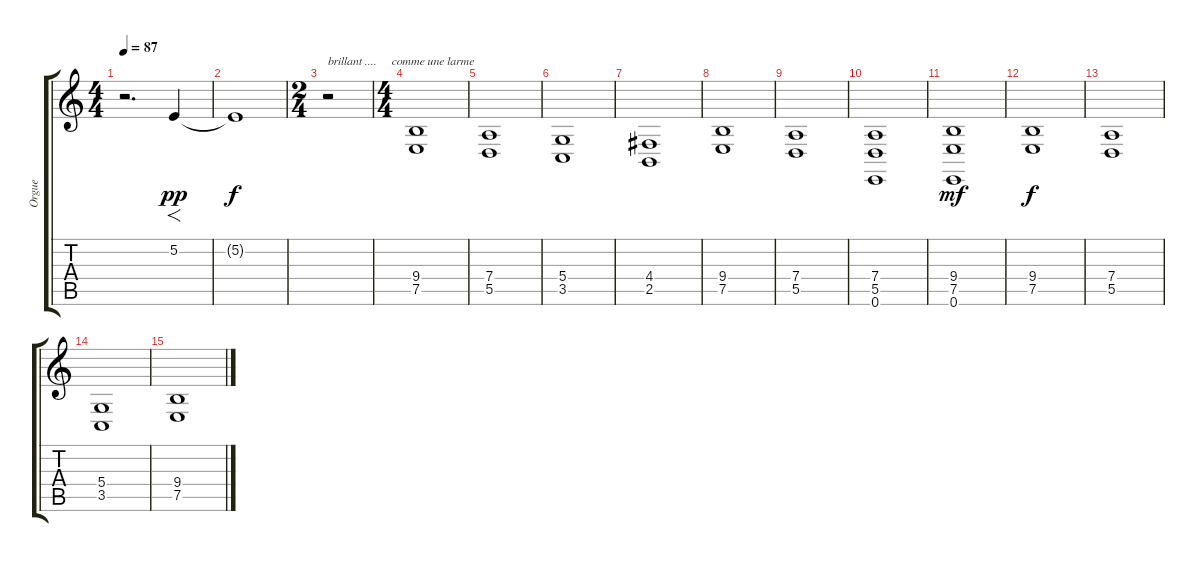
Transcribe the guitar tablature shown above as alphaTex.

\track ("Orgue" "Orgue") {instrument drawbarorgan}
\staff {score tabs}
\tuning (E4 B3 G3 D3 A2 E2) {hide}
\ts (4 4)
\tempo 87
\clef g2
\ks c
r.2{d dy f} 5.2.4{f dy pp} |
5.2{t}.1{dy f} |
\ts (2 4)
r.2{txt "brillant ....     comme une larme"} |
\ts (4 4)
(9.4 7.5).1 |
(7.4 5.5).1 |
(5.4 3.5).1 |
(4.4 2.5).1 |
(9.4 7.5).1 |
(7.4 5.5).1 |
(7.4 5.5 0.6).1 |
(9.4 7.5 0.6).1{dy mf} |
(9.4 7.5).1{dy f} |
(7.4 5.5).1 |
(5.4 3.5).1{volume 0} |
(9.4 7.5).1
